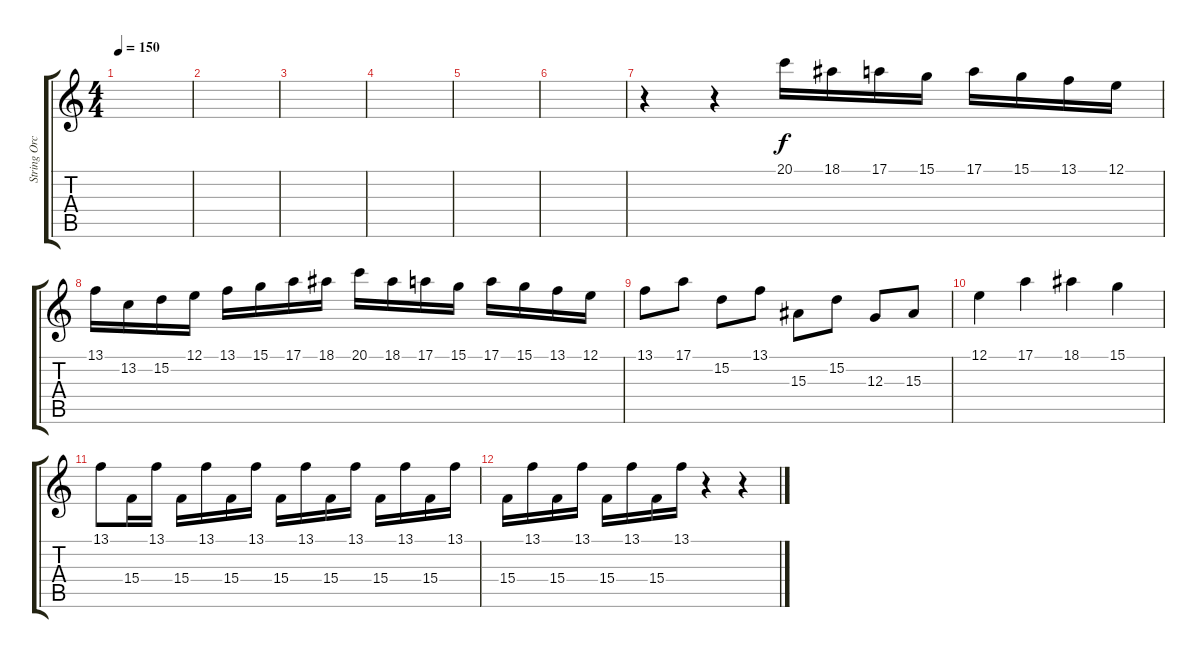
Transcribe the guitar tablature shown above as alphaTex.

\track ("String Orchestra" "String Orc") {instrument tremolostrings}
\staff {score tabs}
\tuning (E4 B3 G3 D3 A2 E2) {hide}
\ts (4 4)
\tempo 150
\clef g2
\ks c
|
|
|
|
|
|
r.4 r.4 20.1.16 18.1.16 17.1.16 15.1.16 17.1.16 15.1.16 13.1.16 12.1.16 |
13.1.16 13.2.16 15.2.16 12.1.16 13.1.16 15.1.16 17.1.16 18.1.16 20.1.16 18.1.16 17.1.16 15.1.16 17.1.16 15.1.16 13.1.16 12.1.16 |
13.1.8 17.1.8 15.2.8 13.1.8 15.3.8 15.2.8 12.3.8 15.3.8 |
12.1.4 17.1.4 18.1.4 15.1.4 |
13.1.8 15.4.16 13.1.16 15.4.16 13.1.16 15.4.16 13.1.16 15.4.16 13.1.16 15.4.16 13.1.16 15.4.16 13.1.16 15.4.16 13.1.16 |
15.4.16 13.1.16 15.4.16 13.1.16 15.4.16 13.1.16 15.4.16 13.1.16 r.4 r.4
